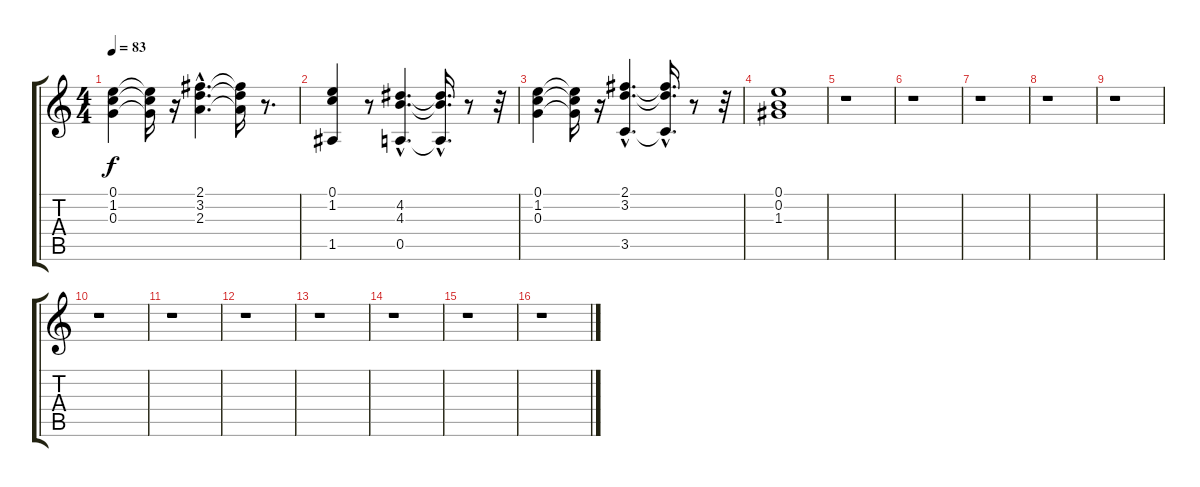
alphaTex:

\track "" {instrument distortionguitar}
\staff {score tabs}
\tuning (E4 B3 G3 D3 A2 E2) {hide}
\ts (4 4)
\tempo 83
\clef g2
\ks c
(0.1 1.2 0.3).4{dy f} (0.1{t} 1.2{t} 0.3{t}).16 r.16 (2.1{hac} 3.2{hac} 2.3{hac}).4{d} (2.1{t} 3.2{t} 2.3{t}).16 r.8{d} |
(0.1 1.2 1.5).4 r.8 (4.2{hac} 4.3{hac} 0.5{hac}).4{d} (4.2{hac t} 4.3{hac t} 0.5{hac t}).16{d} r.8 r.32 |
(0.1 1.2 0.3).4 (0.1{t} 1.2{t} 0.3{t}).16 r.16 (2.1{hac} 3.2{hac} 3.5{hac}).4{d} (2.1{hac t} 3.2{t} 3.5{hac t}).16{d} r.8 r.32 |
(0.1 0.2 1.3).1 |
r.1 |
r.1 |
r.1 |
r.1 |
r.1 |
r.1 |
r.1 |
r.1 |
r.1 |
r.1 |
r.1 |
r.1
